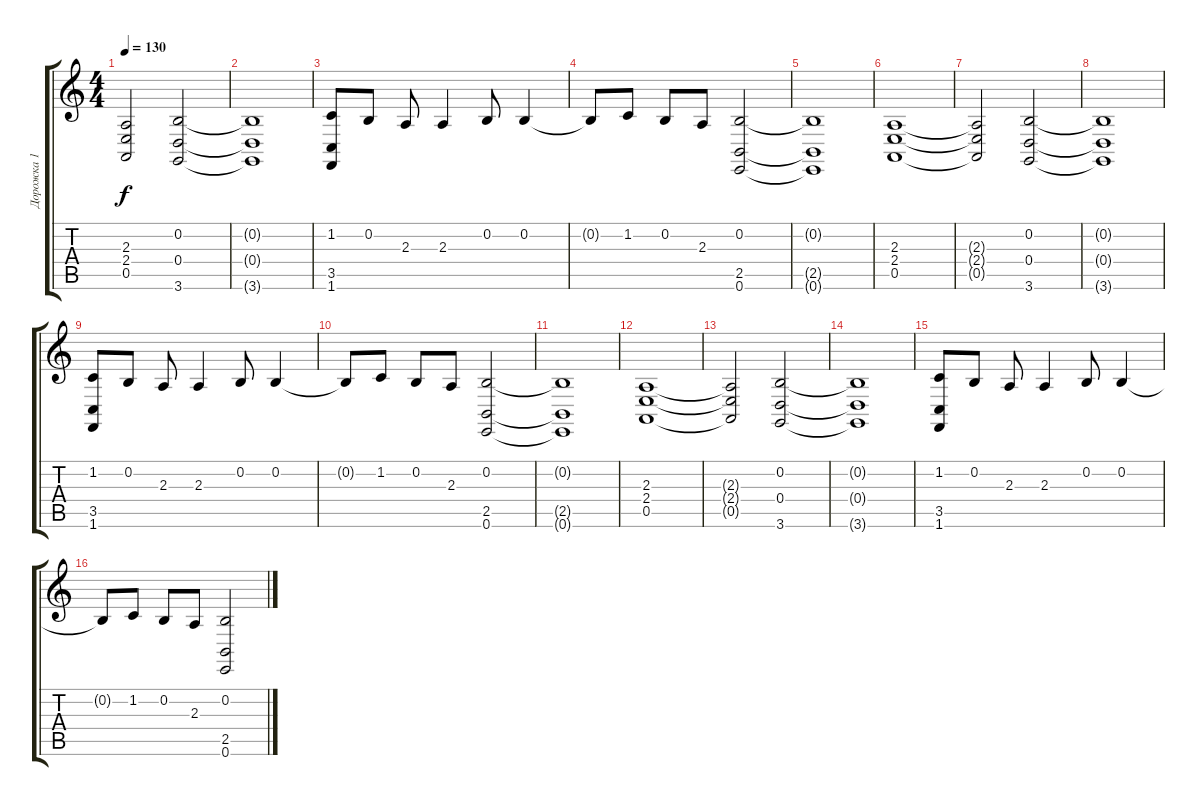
\track ("Дорожка 1" "Дорожка 1") {instrument churchorgan}
\staff {score tabs}
\tuning (E4 B3 G3 D3 A2 E2) {hide}
\ts (4 4)
\tempo 130
\clef g2
\ks c
(2.3{t} 2.4{t} 0.5{t}).2{dy f} (0.2 0.4 3.6).2 |
(0.2{t} 0.4{t} 3.6{t}).1 |
(1.2 3.5 1.6).8 0.2.8 2.3.8 2.3.4 0.2.8 0.2.4 |
0.2{t}.8 1.2.8 0.2.8 2.3.8 (0.2 2.5 0.6).2 |
(0.2{t} 2.5{t} 0.6{t}).1 |
(2.3 2.4 0.5).1 |
(2.3{t} 2.4{t} 0.5{t}).2 (0.2 0.4 3.6).2 |
(0.2{t} 0.4{t} 3.6{t}).1 |
(1.2 3.5 1.6).8 0.2.8 2.3.8 2.3.4 0.2.8 0.2.4 |
0.2{t}.8 1.2.8 0.2.8 2.3.8 (0.2 2.5 0.6).2 |
(0.2{t} 2.5{t} 0.6{t}).1 |
(2.3 2.4 0.5).1 |
(2.3{t} 2.4{t} 0.5{t}).2 (0.2 0.4 3.6).2 |
(0.2{t} 0.4{t} 3.6{t}).1 |
(1.2 3.5 1.6).8 0.2.8 2.3.8 2.3.4 0.2.8 0.2.4 |
0.2{t}.8 1.2.8 0.2.8 2.3.8 (0.2 2.5 0.6).2
